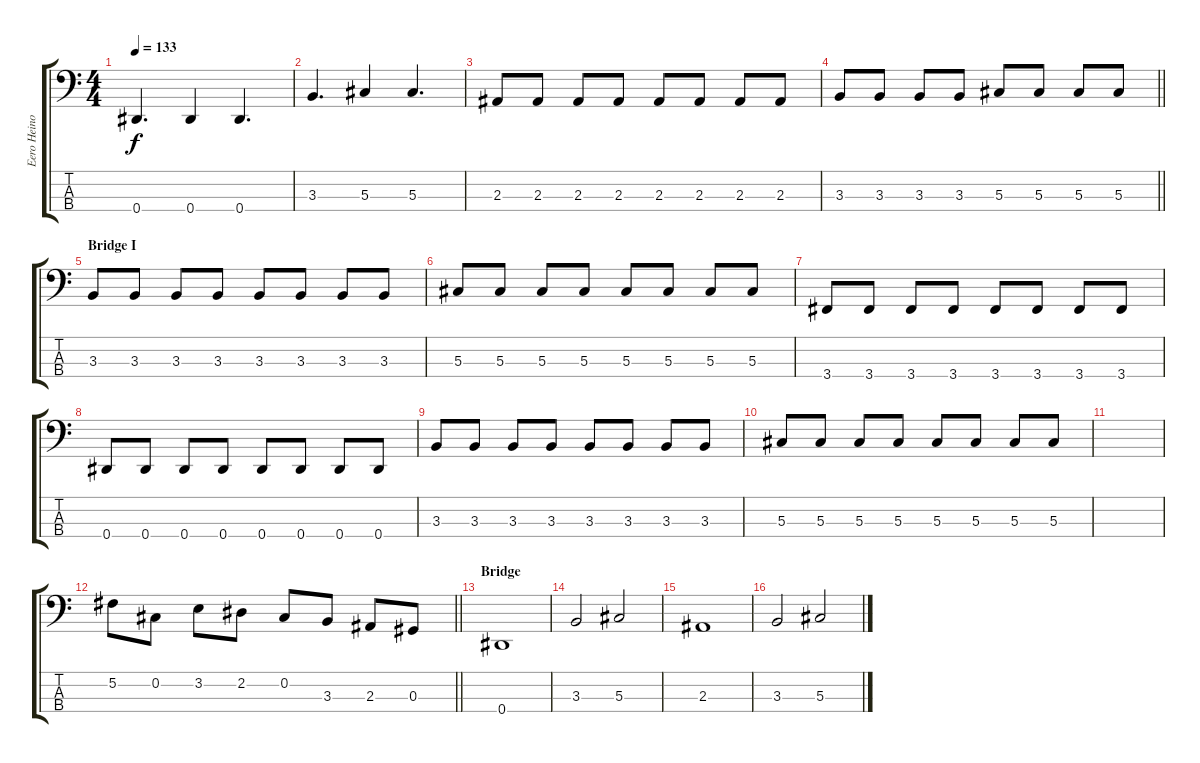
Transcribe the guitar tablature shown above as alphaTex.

\track ("Eero Heinonen - Bass Guitar" "Eero Heino") {instrument electricbassfinger}
\staff {score tabs}
\tuning (Gb2 Db2 Ab1 Eb1) {hide}
\ts (4 4)
\tempo 133
\clef f4
\ks c
0.4.4{d dy f} 0.4.4 0.4.4{d} |
3.3.4{d} 5.3.4 5.3.4{d} |
2.3.8 2.3.8 2.3.8 2.3.8 2.3.8 2.3.8 2.3.8 2.3.8 |
\barLineRight lightlight
3.3.8 3.3.8 3.3.8 3.3.8 5.3.8 5.3.8 5.3.8 5.3.8 |
\section ("" "Bridge I")
3.3.8 3.3.8 3.3.8 3.3.8 3.3.8 3.3.8 3.3.8 3.3.8 |
5.3.8 5.3.8 5.3.8 5.3.8 5.3.8 5.3.8 5.3.8 5.3.8 |
3.4.8 3.4.8 3.4.8 3.4.8 3.4.8 3.4.8 3.4.8 3.4.8 |
0.4.8 0.4.8 0.4.8 0.4.8 0.4.8 0.4.8 0.4.8 0.4.8 |
3.3.8 3.3.8 3.3.8 3.3.8 3.3.8 3.3.8 3.3.8 3.3.8 |
5.3.8 5.3.8 5.3.8 5.3.8 5.3.8 5.3.8 5.3.8 5.3.8 |
|
\barLineRight lightlight
5.2.8 0.2.8 3.2.8 2.2.8 0.2.8 3.3.8 2.3.8 0.3.8 |
\section ("" "Bridge")
0.4.1 |
3.3.2 5.3.2 |
2.3.1 |
3.3.2 5.3.2
